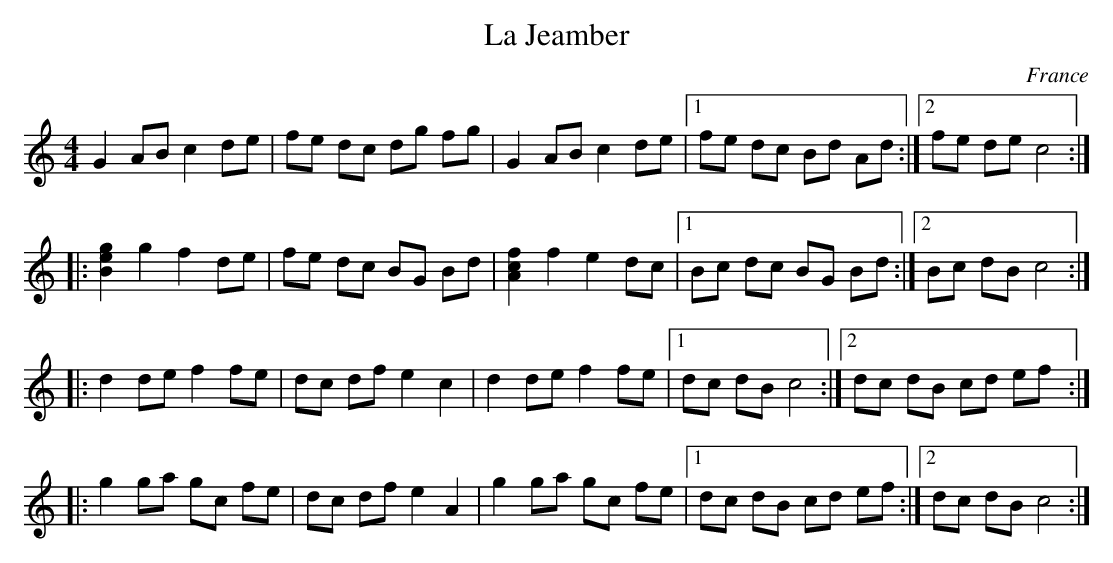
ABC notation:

X:1
T:La Jeamber
O:France
M:4/4
K:C
G2AB c2de | fe dc dg fg | G2AB c2de \
|1 fe dc Bd Ad :|2 fe de c4 :|
|:\
[B2e2g2]g2 f2de | fe dc BG Bd |[A2c2f2]f2 e2dc \
|1 Bc dc BG Bd :|2 Bc dB c4 :|
|:\
d2de f2fe | dc df e2c2 | d2de f2fe \
|1 dc dB c4 :|2 dc dB cd ef :|
|: \
g2 ga gc fe | dc df e2A2 | g2 ga gc fe \
|1 dc dB cd ef :|2 dc dB c4 :|
